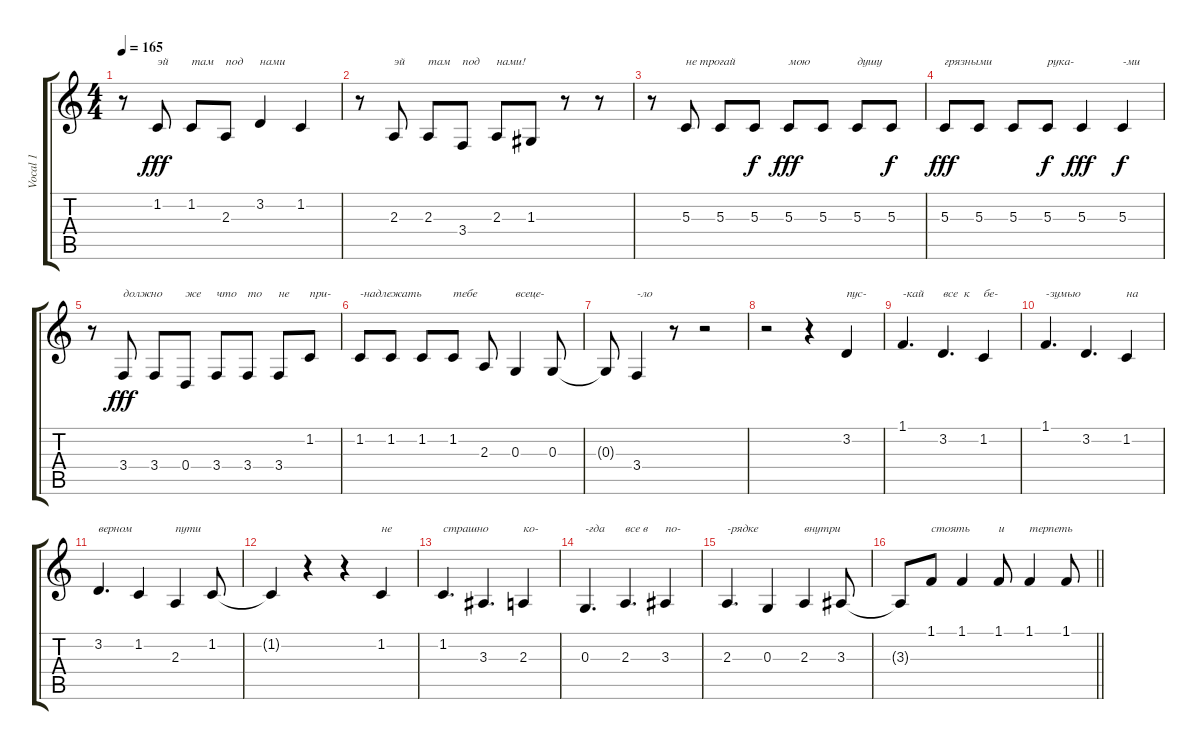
\track ("Vocal 1" "Vocal 1") {instrument tenorsax}
\staff {score tabs}
\tuning (E4 B3 G3 D3 A2 E2) {hide}
\ts (4 4)
\tempo 165
\clef g2
\ks c
r.8{dy fff} 1.2.8{txt "эй"} 1.2.8{txt "там"} 2.3.8{txt "под"} 3.2.4{txt "нами"} 1.2.4 |
r.8 2.3.8{txt "эй"} 2.3.8{txt "там"} 3.4.8{txt "под"} 2.3.8{txt "нами!"} 1.3.8 r.8 r.8 |
r.8 5.3.8{txt "не трогай"} 5.3.8 5.3.8{dy f} 5.3.8{txt "мою" dy fff} 5.3.8 5.3.8{txt "душу"} 5.3.8{dy f} |
5.3.8{txt "грязными" dy fff} 5.3.8 5.3.8 5.3.8{txt "рука-" dy f} 5.3.4{dy fff} 5.3.4{txt "-ми" dy f} |
r.8 3.4.8{txt "должно" dy fff} 3.4.8 0.4.8{txt "же"} 3.4.8{txt "что"} 3.4.8{txt "то"} 3.4.8{txt "не"} 1.2.8{txt "при-"} |
1.2.8{txt "-надлежать "} 1.2.8 1.2.8 1.2.8{txt "тебе"} 2.3.8 0.3.4{txt "всеце-"} 0.3.8 |
0.3{t}.8 3.4.4{txt "-ло"} r.8 r.2 |
r.2 r.4 3.2.4{txt "пус-"} |
1.1.4{d txt "-кай"} 3.2.4{d txt "все  к"} 1.2.4{txt "бе-"} |
1.1.4{d txt "-зумью"} 3.2.4{d} 1.2.4{txt "на"} |
3.2.4{d txt "верном"} 1.2.4 2.3.4{txt "пути"} 1.2.8 |
1.2{t}.4 r.4 r.4 1.2.4{txt "не"} |
1.2.4{d txt "страшно"} 3.3.4{d} 2.3.4{txt "ко-"} |
0.3.4{d txt "-гда"} 2.3.4{d txt "все в "} 3.3.4{txt "по-"} |
2.3.4{d txt "-рядке"} 0.3.4 2.3.4{txt "внутри"} 3.3.8 |
\barLineRight lightlight
3.3{t}.8 1.1.8{txt "стоять"} 1.1.4 1.1.8{txt "и"} 1.1.4{txt "терпеть"} 1.1.8
